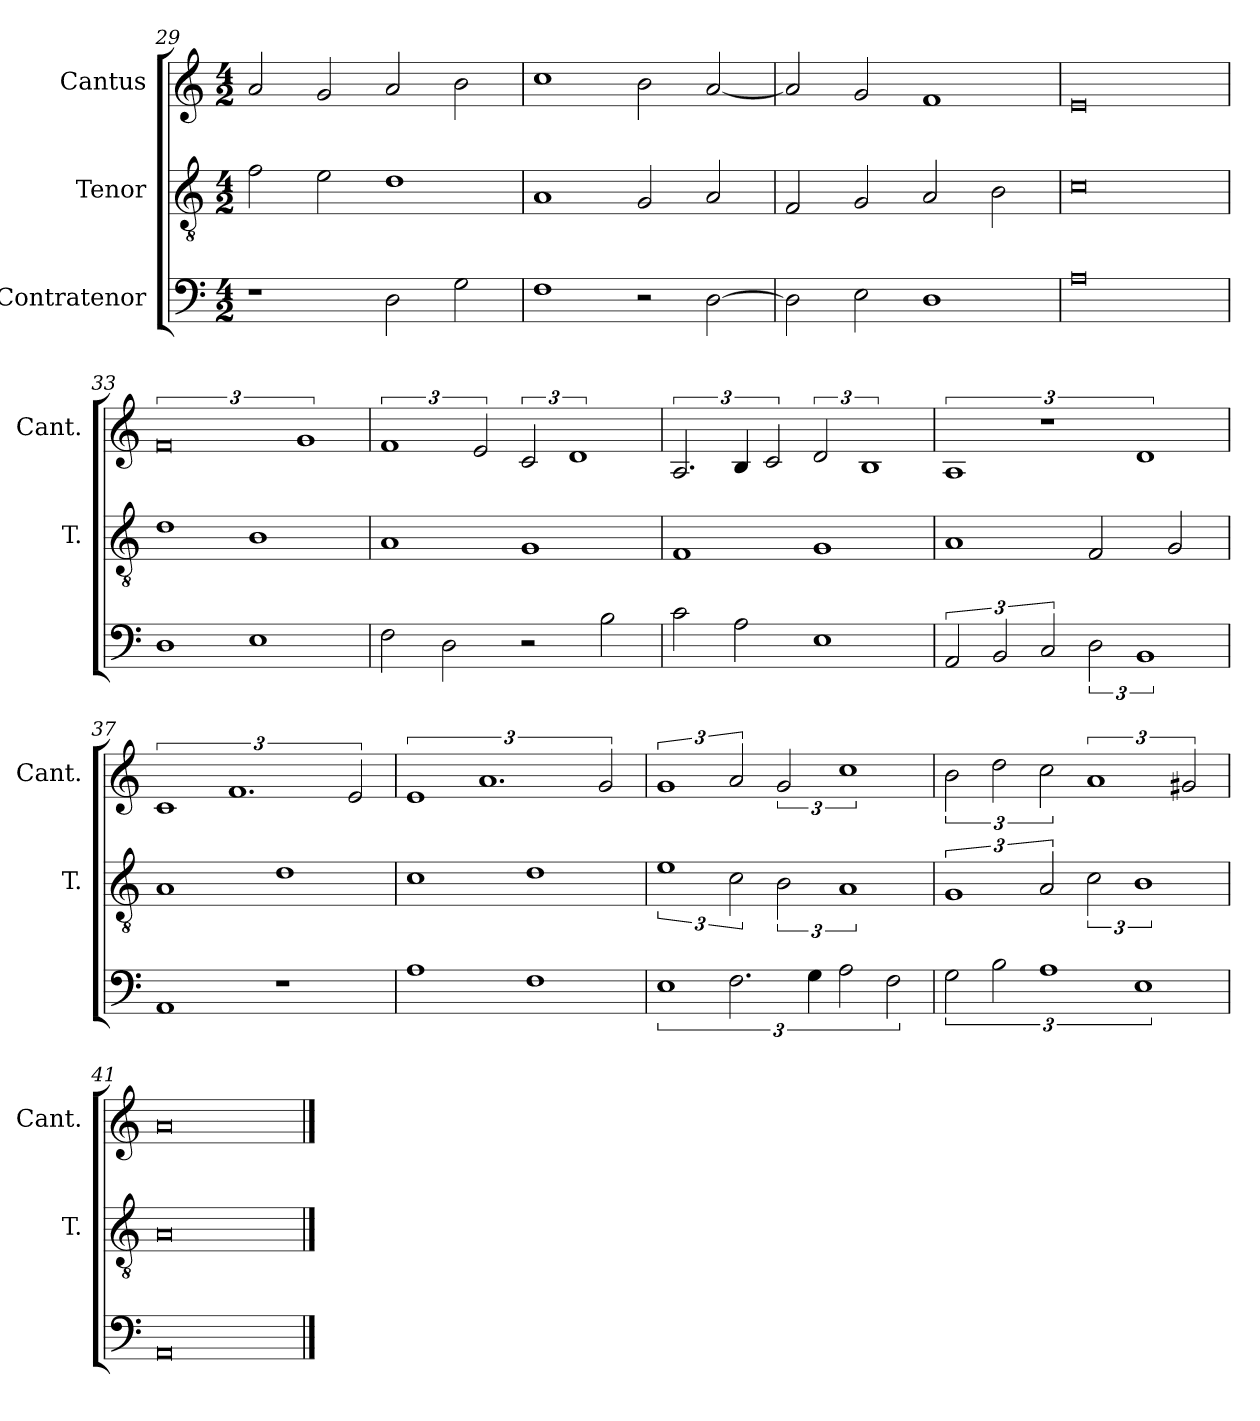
**kern	**kern	**kern
*part3	*part2	*part1
*staff3	*staff2	*staff1
*I"Contratenor	*I"Tenor	*I"Cantus
*	*I'T.	*I'Cant.
*clefF4	*clefGv2	*clefG2
*	*ITrd7c12	*
*k[]	*k[]	*k[]
*C:	*C:	*C:
*M4/2	*M4/2	*M4/2
=29	=29	=29
1r	2F\	2a/
.	2E\	2g/
2D\	1D\	2a/
2G\	.	2b\
=30	=30	=30
1F\	1AA/	1cc\
2r	2GG/	2b\
[2D\	2AA/	[2a/
=31	=31	=31
2D\]	2FF/	2a/]
2E\	2GG/	2g/
1D\	2AA/	1f/
.	2BB\	.
=32	=32	=32
0A\	0C\	0e/
=33	=33	=33
1D\	1D\	3%4f/
1E\	1BB\	.
.	.	3%2g/
=34	=34	=34
2F\	1AA/	3%2f/
2D\	.	.
.	.	3e/
2r	1GG/	3c/
.	.	3%2d/
2B\	.	.
=35	=35	=35
2c\	1FF/	3.A/
2A\	.	6B/
.	.	3c/
1E\	1GG/	3d/
.	.	3%2B/
=36	=36	=36
3AA/	1AA/	3%2A/
3BB/	.	.
3C/	.	3%2r
3D\	2FF/	.
3%2BB/	.	3%2d/
.	2GG/	.
=37	=37	=37
1AA/	1AA/	3%2c/
.	.	3%2.f/
1r	1D\	.
.	.	3e/
=38	=38	=38
1A\	1C\	3%2e/
.	.	3%2.a/
1F\	1D\	.
.	.	3g/
=39	=39	=39
3%2E\	3%2E\	3%2g/
3.F\	3C\	3a/
.	3BB\	3g/
6G\	.	.
3A\	3%2AA/	3%2cc\
3F\	.	.
=40	=40	=40
3G\	3%2GG/	3b\
3B\	.	3dd\
3%2A\	3AA/	3cc\
.	3C\	3%2a/
3%2E\	3%2BB\	.
.	.	3g#X/
=41	=41	=41
0AA/	0AA/	0a/
==	==	==
*-	*-	*-
